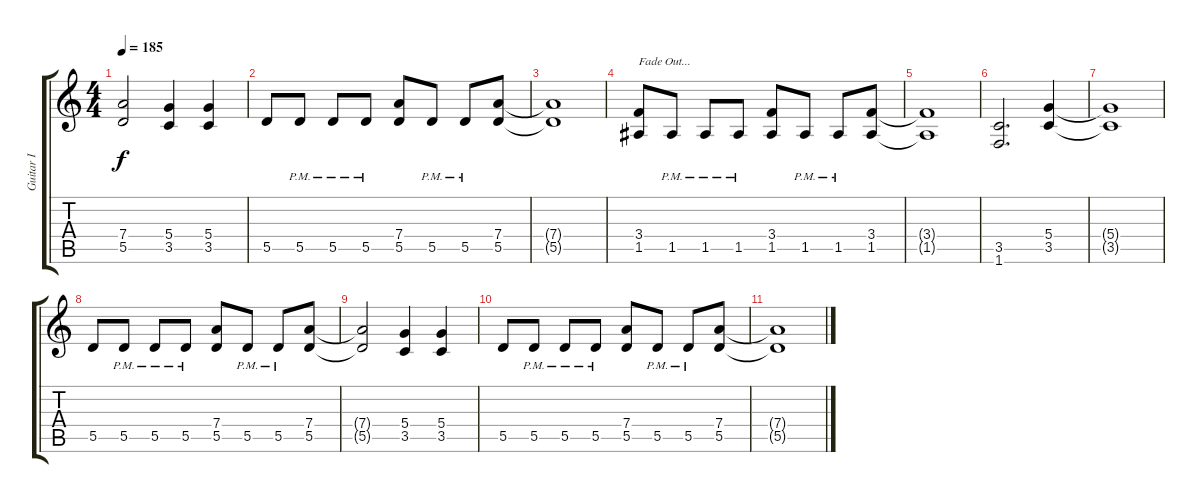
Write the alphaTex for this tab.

\track ("Guitar I" "Guitar I") {instrument distortionguitar}
\staff {score tabs}
\tuning (E4 B3 G3 D3 A2 E2) {hide}
\ts (4 4)
\tempo 185
\clef g2
\ks c
(7.4{t} 5.5{t}).2{dy f} (5.4 3.5).4 (5.4 3.5).4 |
5.5.8 5.5{pm}.8 5.5{pm}.8 5.5{pm}.8 (7.4 5.5).8 5.5{pm}.8 5.5{pm}.8 (7.4 5.5).8 |
(7.4{t} 5.5{t}).1 |
(3.4 1.5).8{txt "Fade Out..." volume 6} 1.5{pm}.8 1.5{pm}.8 1.5{pm}.8 (3.4 1.5).8 1.5{pm}.8 1.5{pm}.8 (3.4 1.5).8 |
(3.4{t} 1.5{t}).1 |
(3.5 1.6).2{d} (5.4 3.5).4 |
(5.4{t} 3.5{t}).1 |
5.5.8{volume 1} 5.5{pm}.8 5.5{pm}.8 5.5{pm}.8 (7.4 5.5).8 5.5{pm}.8 5.5{pm}.8 (7.4 5.5).8 |
(7.4{t} 5.5{t}).2 (5.4 3.5).4 (5.4 3.5).4 |
5.5.8 5.5{pm}.8 5.5{pm}.8 5.5{pm}.8 (7.4 5.5).8 5.5{pm}.8 5.5{pm}.8 (7.4 5.5).8 |
(7.4{t} 5.5{t}).1
